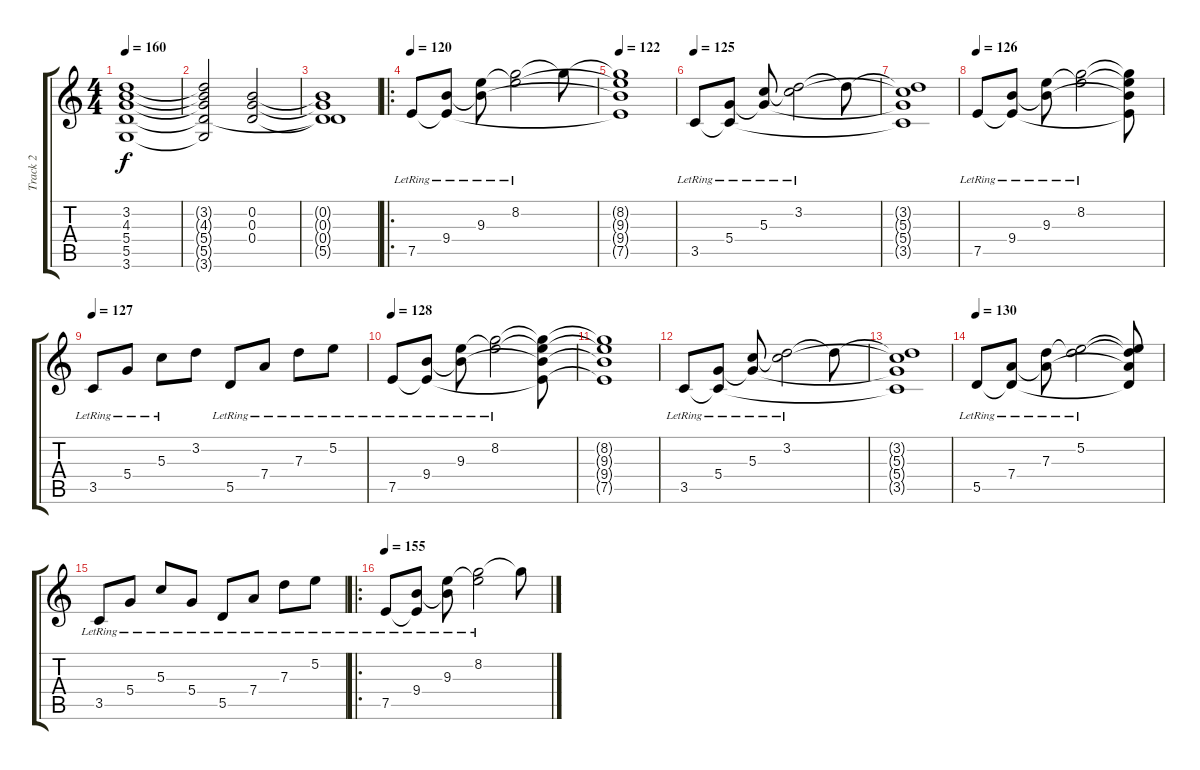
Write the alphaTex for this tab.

\track ("Track 2" "Track 2") {instrument overdrivenguitar}
\staff {score tabs}
\tuning (E4 B3 G3 D3 A2 E2) {hide}
\ts (4 4)
\tempo 160
\clef g2
\ks c
(3.2 4.3 5.4 5.5 3.6).1{dy f} |
(3.2{t} 4.3{t} 5.4{t} 5.5{t} 3.6{t}).2 (0.2 0.3 0.4).2 |
(0.2{t} 0.3{t} 0.4{t} 5.5{t}).1 |
\ro
\tempo 120
7.5{lr}.8{volume 16 instrument acousticguitarnylon} (9.4{lr} 7.5{t}).8 (9.3{lr} 9.4{t}).8 (8.2{lr} 9.3{t}).2 8.2{t}.8 |
\tempo 122
(8.2{t} 9.3{t} 9.4{t} 7.5{t}).1 |
\tempo 125
3.5{lr}.8{instrument acousticguitarnylon} (5.4{lr} 3.5{t}).8 (5.3{lr} 5.4{t}).8 (3.2{lr} 5.3{t}).2 3.2{t}.8 |
(3.2{t} 5.3{t} 5.4{t} 3.5{t}).1 |
\tempo 126
7.5{lr}.8{instrument acousticguitarnylon} (9.4{lr} 7.5{t}).8 (9.3{lr} 9.4{t}).8 (8.2{lr} 9.3{t}).2 (8.2{t} 9.3{t} 9.4{t} 7.5{t}).8 |
\tempo 127
3.5{lr}.8{instrument acousticguitarnylon} 5.4{lr}.8 5.3{lr}.8 3.2.8 5.5{lr}.8 7.4{lr}.8 7.3{lr}.8 5.2{lr}.8 |
\tempo 128
7.5{lr}.8{instrument acousticguitarnylon} (9.4{lr} 7.5{t}).8 (9.3{lr} 9.4{t}).8 (8.2{lr} 9.3{t}).2 (8.2{t} 9.3{t} 9.4{t} 7.5{t}).8 |
(8.2{t} 9.3{t} 9.4{t} 7.5{t}).1 |
3.5{lr}.8{instrument acousticguitarnylon} (5.4{lr} 3.5{t}).8 (5.3{lr} 5.4{t}).8 (3.2{lr} 5.3{t}).2 3.2{t}.8 |
(3.2{t} 5.3{t} 5.4{t} 3.5{t}).1 |
\tempo 130
5.5{lr}.8{instrument acousticguitarnylon} (7.4{lr} 5.5{t}).8 (7.3{lr} 7.4{t}).8 (5.2{lr} 7.3{t}).2 (5.2{t} 7.3{t} 7.4{t} 5.5{t}).8 |
3.5{lr}.8{instrument acousticguitarnylon} 5.4{lr}.8 5.3{lr}.8 5.4{lr}.8 5.5{lr}.8 7.4{lr}.8 7.3{lr}.8 5.2{lr}.8 |
\ro
\tempo 155
7.5{lr}.8{volume 16 instrument acousticguitarnylon} (9.4{lr} 7.5{t}).8 (9.3{lr} 9.4{t}).8 (8.2{lr} 9.3{t}).2 8.2{t}.8
